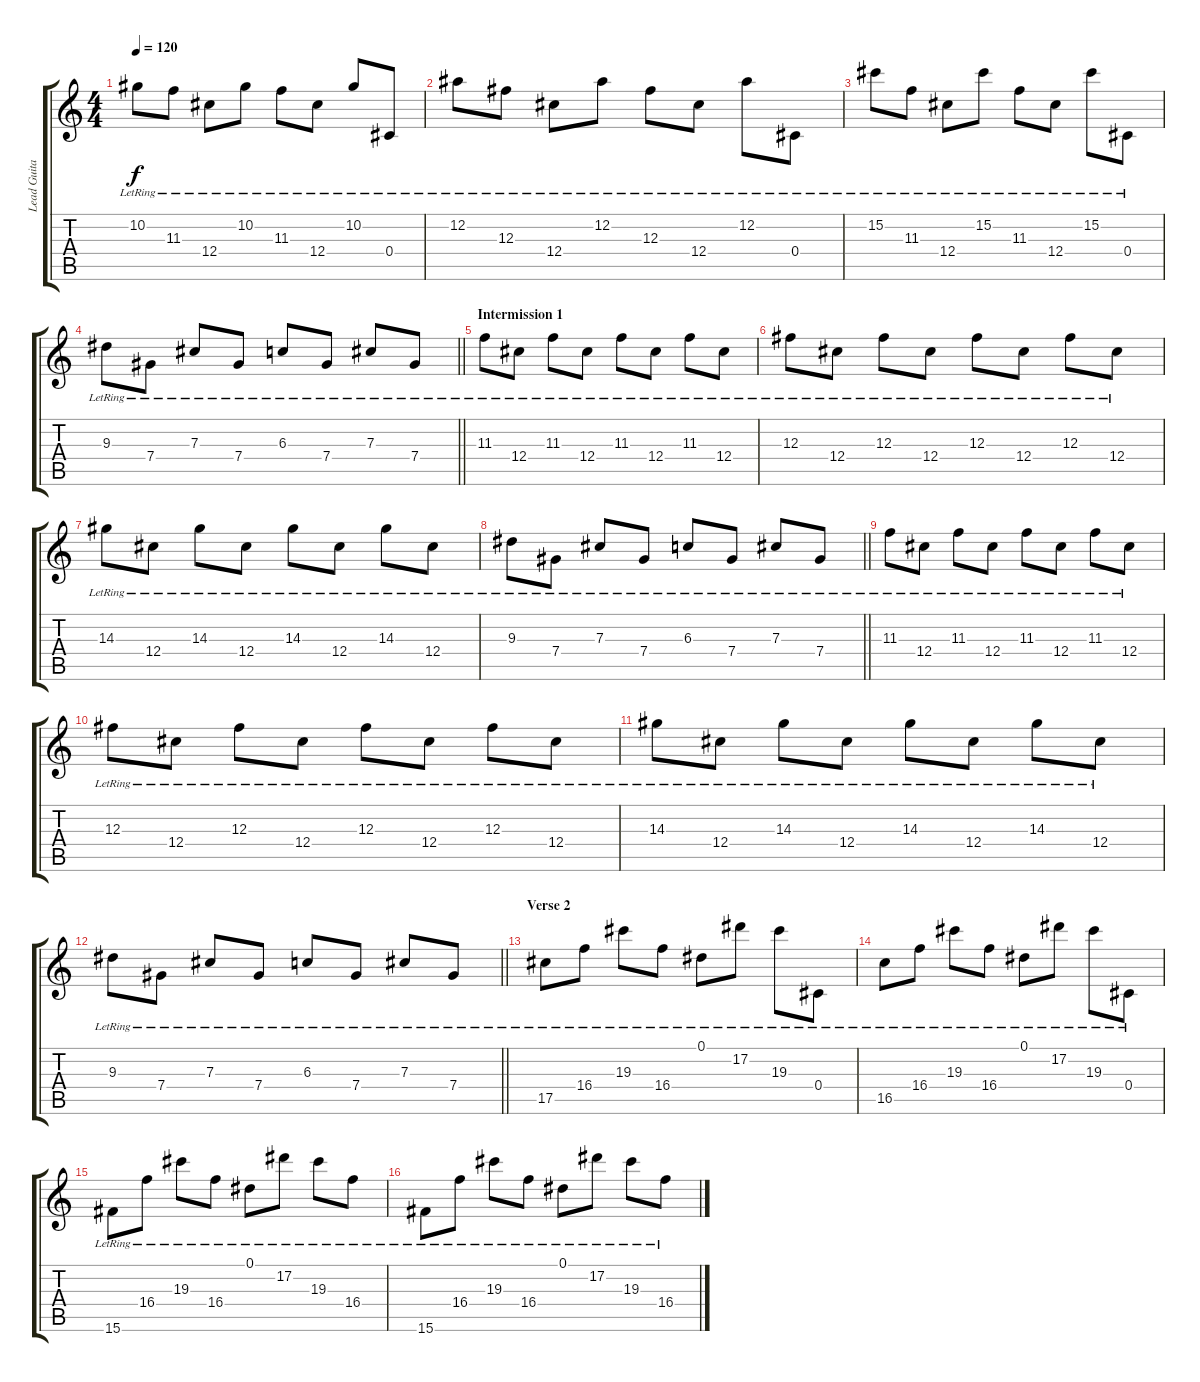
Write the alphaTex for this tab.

\track ("Lead Guitar 1" "Lead Guita") {instrument electricguitarclean}
\staff {score tabs}
\tuning (Eb4 Bb3 Gb3 Db3 Ab2 Eb2) {hide}
\ts (4 4)
\tempo 120
\clef g2
\ks c
10.2{lr}.8{dy f} 11.3{lr}.8 12.4{lr}.8 10.2{lr}.8 11.3{lr}.8 12.4{lr}.8 10.2{lr}.8 0.4{lr}.8 |
12.2{lr}.8 12.3{lr}.8 12.4{lr}.8 12.2{lr}.8 12.3{lr}.8 12.4{lr}.8 12.2{lr}.8 0.4{lr}.8 |
15.2{lr}.8 11.3{lr}.8 12.4{lr}.8 15.2{lr}.8 11.3{lr}.8 12.4{lr}.8 15.2{lr}.8 0.4{lr}.8 |
\barLineRight lightlight
9.3{lr}.8 7.4{lr}.8 7.3{lr}.8 7.4{lr}.8 6.3{lr}.8 7.4{lr}.8 7.3{lr}.8 7.4{lr}.8 |
\section ("" "Intermission 1")
11.3{lr}.8 12.4{lr}.8 11.3{lr}.8 12.4{lr}.8 11.3{lr}.8 12.4{lr}.8 11.3{lr}.8 12.4{lr}.8 |
12.3{lr}.8 12.4{lr}.8 12.3{lr}.8 12.4{lr}.8 12.3{lr}.8 12.4{lr}.8 12.3{lr}.8 12.4{lr}.8 |
14.3{lr}.8 12.4{lr}.8 14.3{lr}.8 12.4{lr}.8 14.3{lr}.8 12.4{lr}.8 14.3{lr}.8 12.4{lr}.8 |
\barLineRight lightlight
9.3{lr}.8 7.4{lr}.8 7.3{lr}.8 7.4{lr}.8 6.3{lr}.8 7.4{lr}.8 7.3{lr}.8 7.4{lr}.8 |
11.3{lr}.8 12.4{lr}.8 11.3{lr}.8 12.4{lr}.8 11.3{lr}.8 12.4{lr}.8 11.3{lr}.8 12.4{lr}.8 |
12.3{lr}.8 12.4{lr}.8 12.3{lr}.8 12.4{lr}.8 12.3{lr}.8 12.4{lr}.8 12.3{lr}.8 12.4{lr}.8 |
14.3{lr}.8 12.4{lr}.8 14.3{lr}.8 12.4{lr}.8 14.3{lr}.8 12.4{lr}.8 14.3{lr}.8 12.4{lr}.8 |
\barLineRight lightlight
9.3{lr}.8 7.4{lr}.8 7.3{lr}.8 7.4{lr}.8 6.3{lr}.8 7.4{lr}.8 7.3{lr}.8 7.4{lr}.8 |
\section ("" "Verse 2")
17.5{lr}.8 16.4{lr}.8 19.3{lr}.8 16.4{lr}.8 0.1{lr}.8 17.2{lr}.8 19.3{lr}.8 0.4{lr}.8 |
16.5{lr}.8 16.4{lr}.8 19.3{lr}.8 16.4{lr}.8 0.1{lr}.8 17.2{lr}.8 19.3{lr}.8 0.4{lr}.8 |
15.6{lr}.8 16.4{lr}.8 19.3{lr}.8 16.4{lr}.8 0.1{lr}.8 17.2{lr}.8 19.3{lr}.8 16.4{lr}.8 |
15.6{lr}.8 16.4{lr}.8 19.3{lr}.8 16.4{lr}.8 0.1{lr}.8 17.2{lr}.8 19.3{lr}.8 16.4{lr}.8
